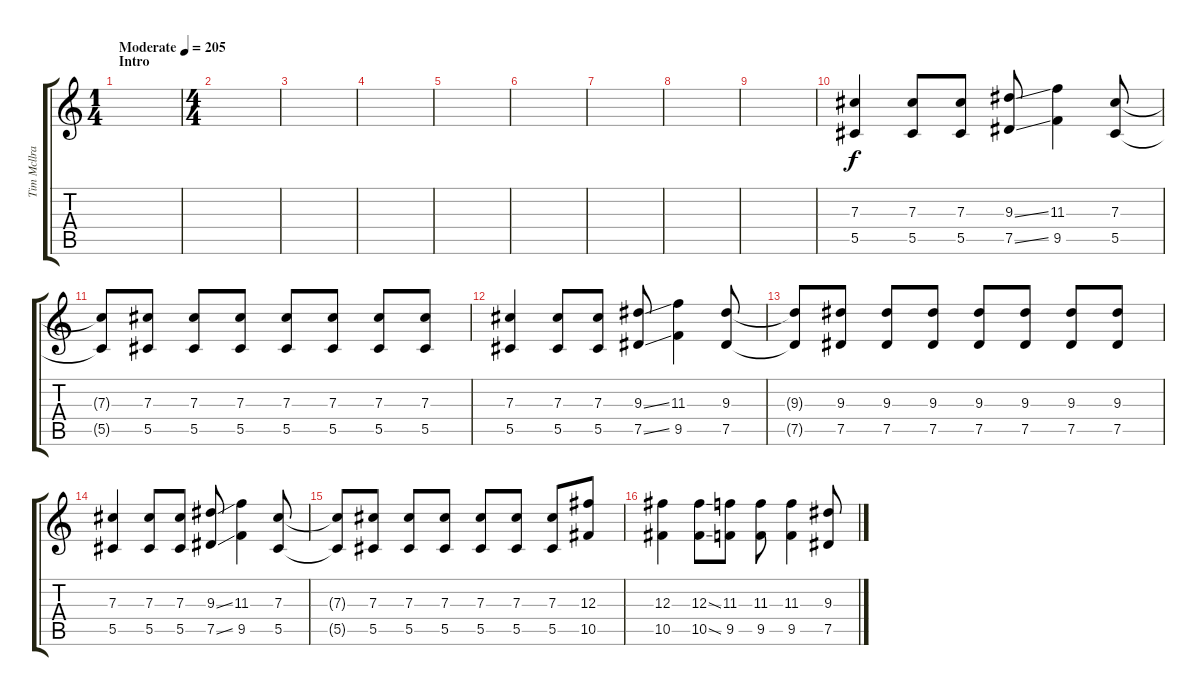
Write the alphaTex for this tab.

\track ("Tim Mcllrath - Guitar" "Tim Mcllra") {instrument distortionguitar}
\staff {score tabs}
\tuning (Eb4 Bb3 Gb3 Db3 Ab2 Eb2) {hide}
\ts (1 4)
\section ("" "Intro")
\tempo (205 "Moderate")
\clef g2
\ks c
|
\ts (4 4)
|
|
|
|
|
|
|
|
(7.3 5.5).4 (7.3 5.5).8 (7.3 5.5).8 (9.3{ss} 7.5{ss}).8 (11.3 9.5).4 (7.3 5.5).8 |
(7.3{t} 5.5{t}).8 (7.3 5.5).8 (7.3 5.5).8 (7.3 5.5).8 (7.3 5.5).8 (7.3 5.5).8 (7.3 5.5).8 (7.3 5.5).8 |
(7.3 5.5).4 (7.3 5.5).8 (7.3 5.5).8 (9.3{ss} 7.5{ss}).8 (11.3 9.5).4 (9.3 7.5).8 |
(9.3{t} 7.5{t}).8 (9.3 7.5).8 (9.3 7.5).8 (9.3 7.5).8 (9.3 7.5).8 (9.3 7.5).8 (9.3 7.5).8 (9.3 7.5).8 |
(7.3 5.5).4 (7.3 5.5).8 (7.3 5.5).8 (9.3{ss} 7.5{ss}).8 (11.3 9.5).4 (7.3 5.5).8 |
(7.3{t} 5.5{t}).8 (7.3 5.5).8 (7.3 5.5).8 (7.3 5.5).8 (7.3 5.5).8 (7.3 5.5).8 (7.3 5.5).8 (12.3 10.5).8 |
(12.3 10.5).4 (12.3{ss} 10.5{ss}).8 (11.3 9.5).8 (11.3 9.5).8 (11.3 9.5).4 (9.3 7.5).8
